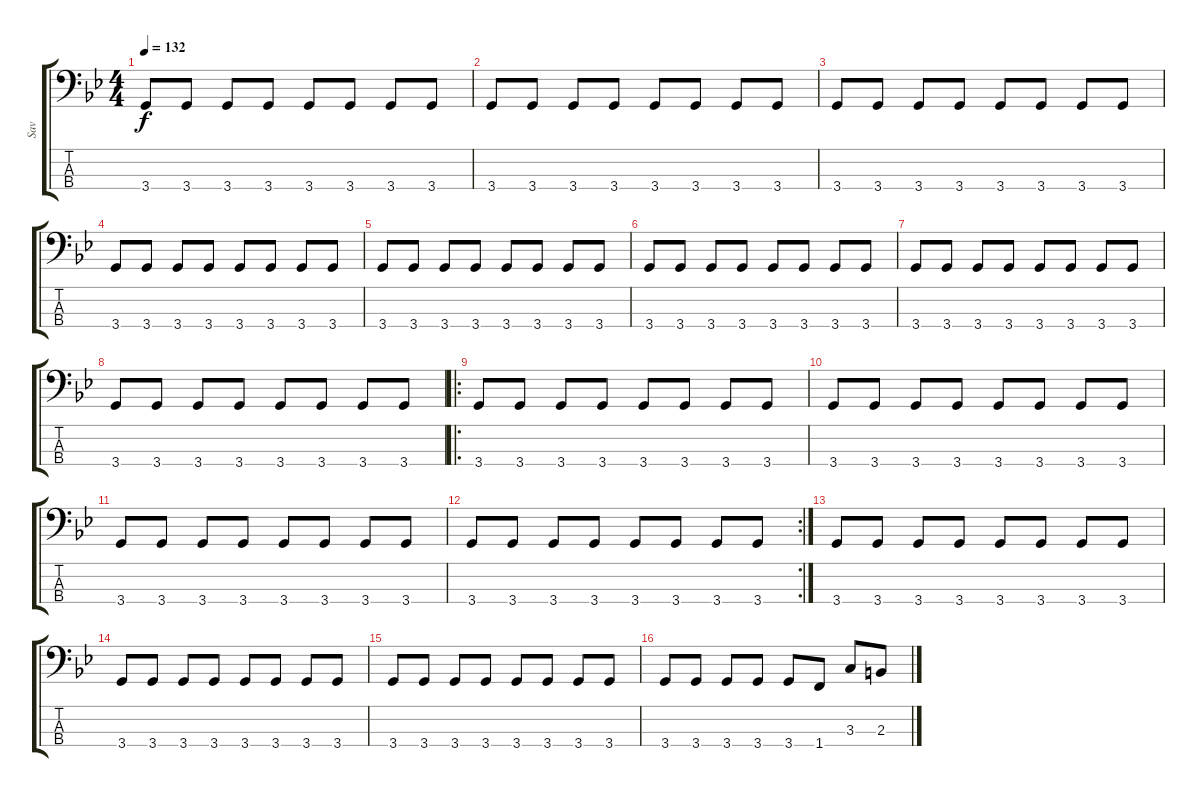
\track ("Sav" "Sav") {instrument electricbassfinger}
\staff {score tabs}
\tuning (G2 D2 A1 E1) {hide}
\ts (4 4)
\tempo 132
\clef f4
\ks gminor
3.4.8{dy f} 3.4.8 3.4.8 3.4.8 3.4.8 3.4.8 3.4.8 3.4.8 |
3.4.8 3.4.8 3.4.8 3.4.8 3.4.8 3.4.8 3.4.8 3.4.8 |
3.4.8 3.4.8 3.4.8 3.4.8 3.4.8 3.4.8 3.4.8 3.4.8 |
3.4.8 3.4.8 3.4.8 3.4.8 3.4.8 3.4.8 3.4.8 3.4.8 |
3.4.8 3.4.8 3.4.8 3.4.8 3.4.8 3.4.8 3.4.8 3.4.8 |
3.4.8 3.4.8 3.4.8 3.4.8 3.4.8 3.4.8 3.4.8 3.4.8 |
3.4.8 3.4.8 3.4.8 3.4.8 3.4.8 3.4.8 3.4.8 3.4.8 |
3.4.8 3.4.8 3.4.8 3.4.8 3.4.8 3.4.8 3.4.8 3.4.8 |
\ro
3.4.8 3.4.8 3.4.8 3.4.8 3.4.8 3.4.8 3.4.8 3.4.8 |
3.4.8 3.4.8 3.4.8 3.4.8 3.4.8 3.4.8 3.4.8 3.4.8 |
3.4.8 3.4.8 3.4.8 3.4.8 3.4.8 3.4.8 3.4.8 3.4.8 |
\rc 2
3.4.8 3.4.8 3.4.8 3.4.8 3.4.8 3.4.8 3.4.8 3.4.8 |
3.4.8 3.4.8 3.4.8 3.4.8 3.4.8 3.4.8 3.4.8 3.4.8 |
3.4.8 3.4.8 3.4.8 3.4.8 3.4.8 3.4.8 3.4.8 3.4.8 |
3.4.8 3.4.8 3.4.8 3.4.8 3.4.8 3.4.8 3.4.8 3.4.8 |
3.4.8 3.4.8 3.4.8 3.4.8 3.4.8 1.4.8 3.3.8 2.3.8
